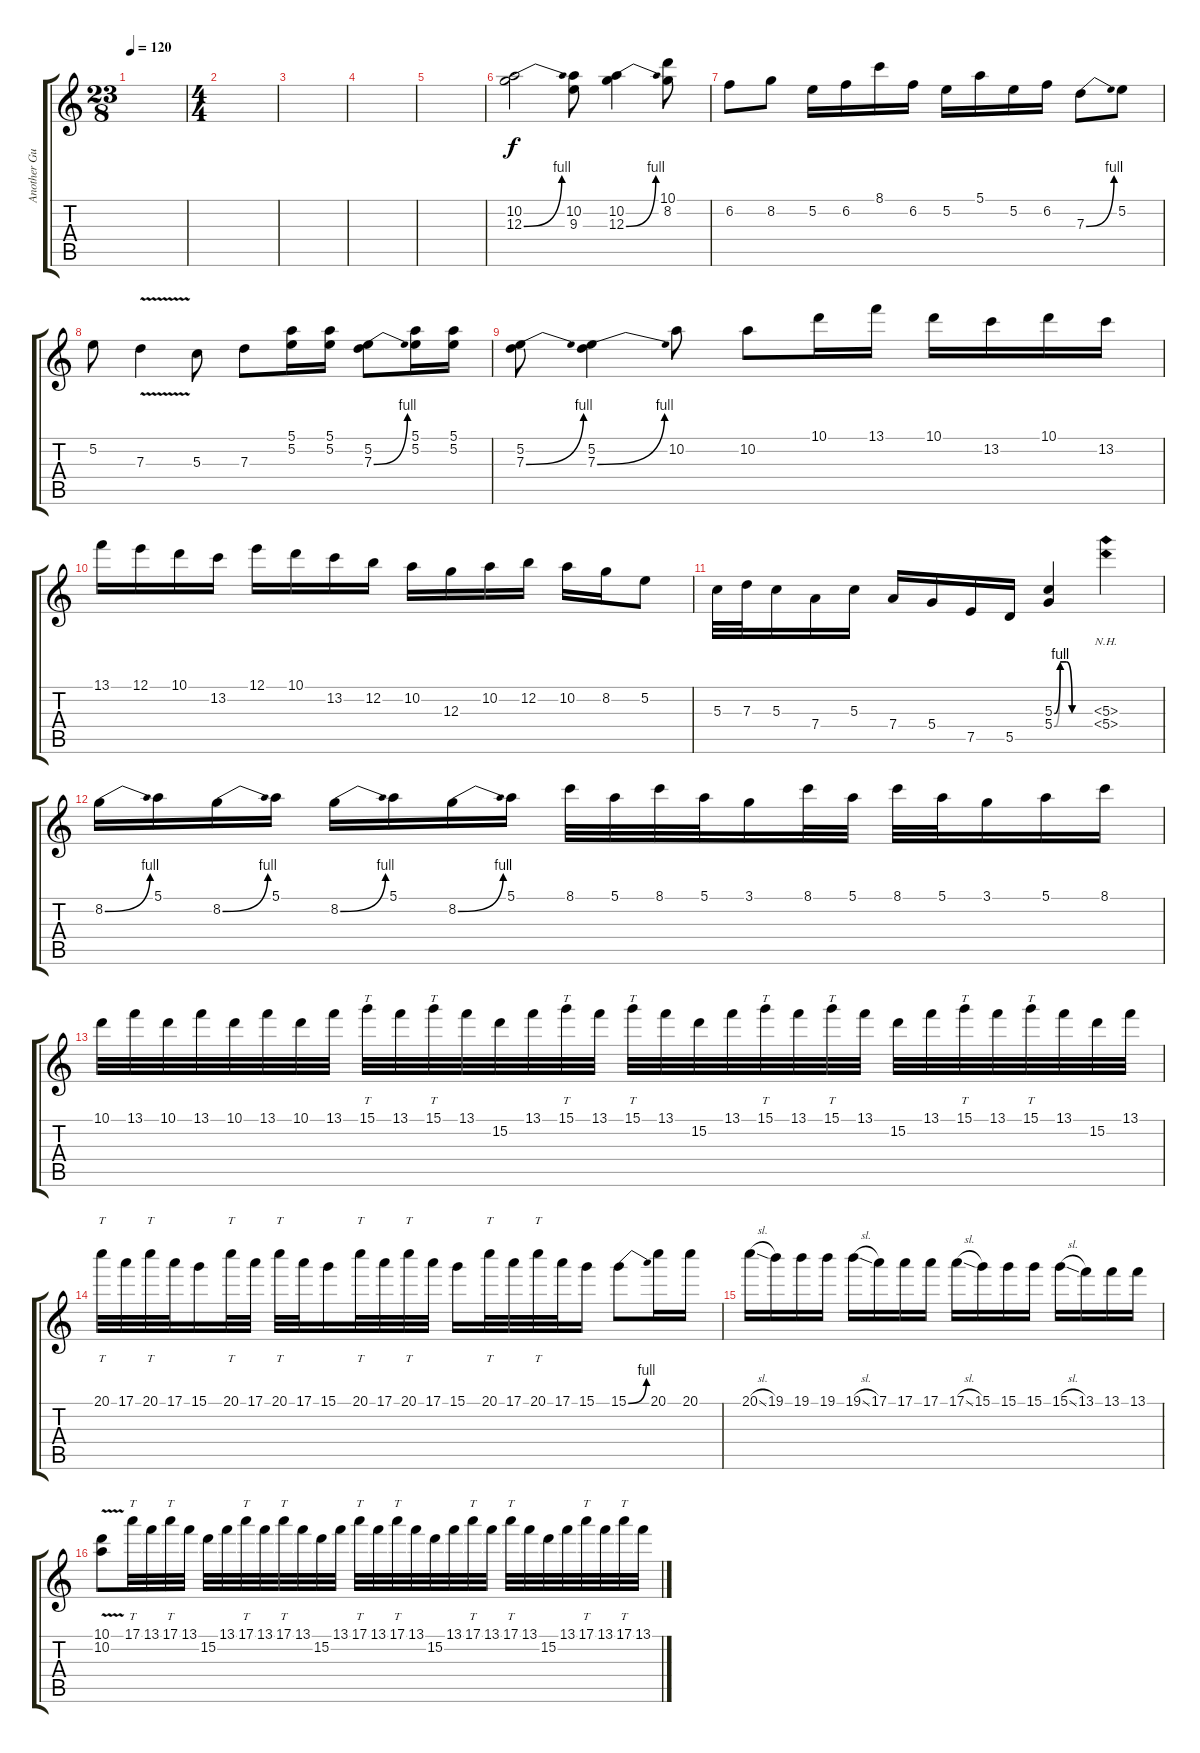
\track ("Another Guitar Solo" "Another Gu") {instrument distortionguitar}
\staff {score tabs}
\tuning (E4 B3 G3 D3 A2 E2) {hide}
\ts (23 8)
\tempo 120
\clef g2
\ks c
|
\ts (4 4)
|
|
|
|
(10.2 12.3{be (bend 0 0 60 4)}).2 (10.2 9.3).8 (10.2 12.3{be (bend 0 0 60 4)}).4 (10.1 8.2).8 |
6.2.8 8.2.8 5.2.16 6.2.16 8.1.16 6.2.16 5.2.16 5.1.16 5.2.16 6.2.16 7.3{be (bend 0 0 60 4)}.8 5.2.8 |
5.2.8 7.3{v}.4 5.3.8 7.3.8 (5.1 5.2).16 (5.1 5.2).16 (5.2 7.3{be (bend 0 0 60 4)}).8 (5.1 5.2).16 (5.1 5.2).16 |
(5.2 7.3{be (bend 0 0 60 4)}).8 (5.2 7.3{be (bend 0 0 60 4)}).4 10.2.8 10.2.8 10.1.16 13.1.16 10.1.16 13.2.16 10.1.16 13.2.16 |
13.1.16 12.1.16 10.1.16 13.2.16 12.1.16 10.1.16 13.2.16 12.2.16 10.2.16 12.3.16 10.2.16 12.2.16 10.2.16 8.2.16 5.2.8 |
5.3.32 7.3.32 5.3.16 7.4.16 5.3.16 7.4.16 5.4.16 7.5.16 5.5.16 (5.3{be (custom 0 0 10 4 20 4 30 0 60 0)} 5.4{be (custom 0 0 10 4 20 4 30 0 60 0)}).4 (5.3{nh} 5.4{nh}).4 |
8.2{be (bend 0 0 60 4)}.16 5.1.16 8.2{be (bend 0 0 60 4)}.16 5.1.16 8.2{be (bend 0 0 60 4)}.16 5.1.16 8.2{be (bend 0 0 60 4)}.16 5.1.16 8.1.32 5.1.32 8.1.32 5.1.32 3.1.16 8.1.32 5.1.32 8.1.32 5.1.32 3.1.16 5.1.16 8.1.16 |
10.1.32 13.1.32 10.1.32 13.1.32 10.1.32 13.1.32 10.1.32 13.1.32 15.1.32{tt} 13.1.32 15.1.32{tt} 13.1.32 15.2.32 13.1.32 15.1.32{tt} 13.1.32 15.1.32{tt} 13.1.32 15.2.32 13.1.32 15.1.32{tt} 13.1.32 15.1.32{tt} 13.1.32 15.2.32 13.1.32 15.1.32{tt} 13.1.32 15.1.32{tt} 13.1.32 15.2.32 13.1.32 |
20.1.32{tt} 17.1.32 20.1.32{tt} 17.1.32 15.1.16 20.1.32{tt} 17.1.32 20.1.32{tt} 17.1.32 15.1.16 20.1.32{tt} 17.1.32 20.1.32{tt} 17.1.32 15.1.16 20.1.32{tt} 17.1.32 20.1.32{tt} 17.1.32 15.1.16 15.1{be (bend 0 0 60 4)}.8 20.1.16 20.1.16 |
20.1{sl}.16 19.1.16 19.1.16 19.1.16 19.1{sl}.16 17.1.16 17.1.16 17.1.16 17.1{sl}.16 15.1.16 15.1.16 15.1.16 15.1{sl}.16 13.1.16 13.1.16 13.1.16 |
(10.1{v} 10.2{v}).8 17.1.32{tt} 13.1.32 17.1.32{tt} 13.1.32 15.2.32 13.1.32 17.1.32{tt} 13.1.32 17.1.32{tt} 13.1.32 15.2.32 13.1.32 17.1.32{tt} 13.1.32 17.1.32{tt} 13.1.32 15.2.32 13.1.32 17.1.32{tt} 13.1.32 17.1.32{tt} 13.1.32 15.2.32 13.1.32 17.1.32{tt} 13.1.32 17.1.32{tt} 13.1.32
